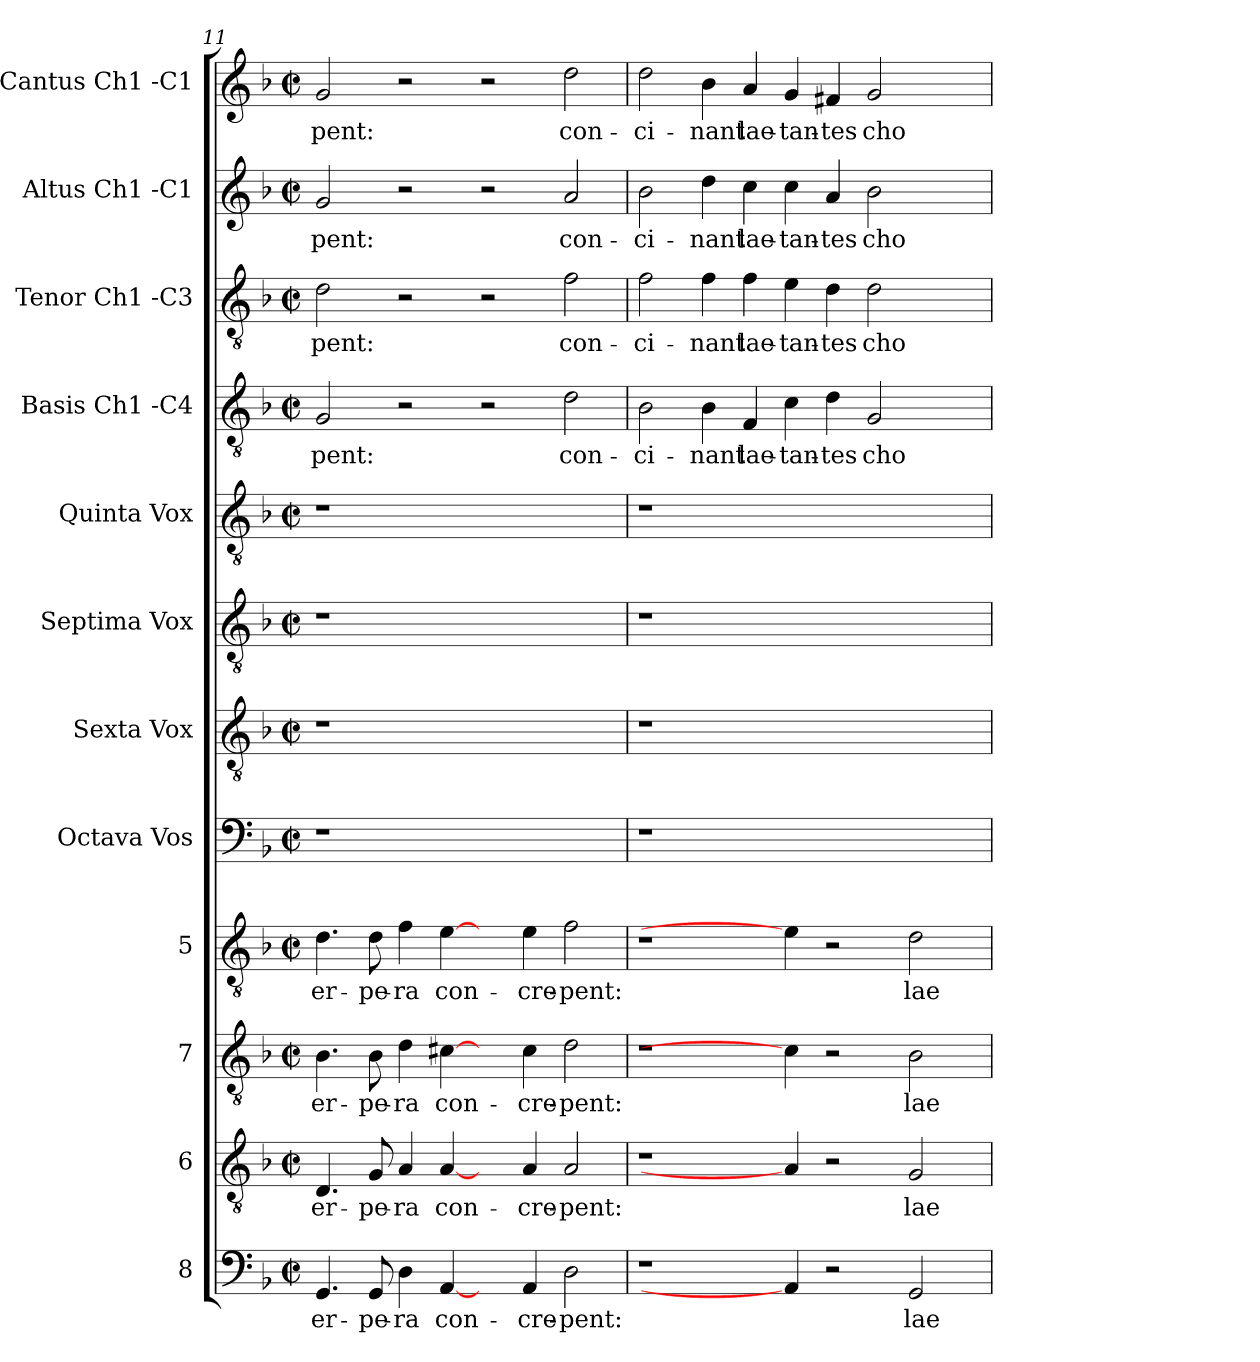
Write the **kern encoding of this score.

**kern	**text	**kern	**text	**kern	**text	**kern	**text	**kern	**kern	**kern	**kern	**kern	**text	**kern	**text	**kern	**text	**kern	**text
*part12	*part12	*part11	*part11	*part10	*part10	*part9	*part9	*part8	*part7	*part6	*part5	*part4	*part4	*part3	*part3	*part2	*part2	*part1	*part1
*staff12	*staff12	*staff11	*staff11	*staff10	*staff10	*staff9	*staff9	*staff8	*staff7	*staff6	*staff5	*staff4	*staff4	*staff3	*staff3	*staff2	*staff2	*staff1	*staff1
*I"8	*	*I"6	*	*I"7	*	*I"5	*	*I"Octava  Vos	*I"Sexta  Vox	*I"Septima  Vox	*I"Quinta  Vox	*I"Basis  Ch1 -C4	*	*I"Tenor  Ch1 -C3	*	*I"Altus  Ch1 -C1	*	*I"Cantus  Ch1 -C1	*
*	*	*	*	*	*	*	*	*	*	*	*	*I'B	*	*I'T	*	*I'A	*	*I'C	*
*clefF4	*	*clefGv2	*	*clefGv2	*	*clefGv2	*	*clefF4	*clefGv2	*clefGv2	*clefGv2	*clefGv2	*	*clefGv2	*	*clefG2	*	*clefG2	*
*k[b-]	*	*k[b-]	*	*k[b-]	*	*k[b-]	*	*k[b-]	*k[b-]	*k[b-]	*k[b-]	*k[b-]	*	*k[b-]	*	*k[b-]	*	*k[b-]	*
*F:	*	*F:	*	*F:	*	*F:	*	*F:	*F:	*F:	*F:	*F:	*	*F:	*	*F:	*	*F:	*
*M2/2	*	*M2/2	*	*M2/2	*	*M2/2	*	*M2/2	*M2/2	*M2/2	*M2/2	*M2/2	*	*M2/2	*	*M2/2	*	*M2/2	*
*met(c|)	*	*met(c|)	*	*met(c|)	*	*met(c|)	*	*met(c|)	*met(c|)	*met(c|)	*met(c|)	*met(c|)	*	*met(c|)	*	*met(c|)	*	*met(c|)	*
=11	=11	=11	=11	=11	=11	=11	=11	=11	=11	=11	=11	=11	=11	=11	=11	=11	=11	=11	=11
!	!LO:LY:b:cj	!	!LO:LY:b:cj	!	!LO:LY:b:cj	!	!LO:LY:b:cj	!	!	!	!	!	!LO:LY:b:cj	!	!LO:LY:b:cj	!	!LO:LY:b:cj	!	!LO:LY:b:cj
4.GG/	-er-	4.D/	-er-	4.B-\	-er-	4.d\	-er-	1r	1r	1r	1r	2G/	-pent:	2d\	-pent:	2g/	-pent:	2g/	-pent:
!	!LO:LY:b:cj	!	!LO:LY:b:cj	!	!LO:LY:b:cj	!	!LO:LY:b:cj	!	!	!	!	!	!	!	!	!	!	!	!
8GG/	-pe-	8G/	-pe-	8B-\	-pe-	8d\	-pe-	.	.	.	.	.	.	.	.	.	.	.	.
!	!LO:LY:b:cj	!	!LO:LY:b:cj	!	!LO:LY:b:cj	!	!LO:LY:b:cj	!	!	!	!	!	!	!	!	!	!	!	!
4D\	-ra	4A/	-ra	4d\	-ra	4f\	-ra	.	.	.	.	2r	.	2r	.	2r	.	2r	.
!	!LO:LY:b:cj	!	!LO:LY:b:cj	!	!LO:LY:b:cj	!	!LO:LY:b:cj	!	!	!	!	!	!	!	!	!	!	!	!
[4AA/	con-	[4A/	con-	[4c#X\	con-	[4e\	con-	.	.	.	.	.	.	.	.	.	.	.	.
4ryy	.	4ryy	.	4ryy	.	4ryy	.	1ryy	1ryy	1ryy	1ryy	2r	.	2r	.	2r	.	2r	.
!	!LO:LY:b:cj	!	!LO:LY:b:cj	!	!LO:LY:b:cj	!	!LO:LY:b:cj	!	!	!	!	!	!	!	!	!	!	!	!
4AA/	-cre-	4A/	-cre-	4c#\	-cre-	4e\	-cre-	.	.	.	.	.	.	.	.	.	.	.	.
!	!LO:LY:b:cj	!	!LO:LY:b:cj	!	!LO:LY:b:cj	!	!LO:LY:b:cj	!	!	!	!	!	!LO:LY:b:cj	!	!LO:LY:b:cj	!	!LO:LY:b:cj	!	!LO:LY:b:cj
2D\	-pent:	2A/	-pent:	2d\	-pent:	2f\	-pent:	.	.	.	.	2d\	con-	2f\	con-	2a/	con-	2dd\	con-
=12	=12	=12	=12	=12	=12	=12	=12	=12	=12	=12	=12	=12	=12	=12	=12	=12	=12	=12	=12
!	!	!	!	!	!	!	!	!	!	!	!	!	!LO:LY:b:cj	!	!LO:LY:b:cj	!	!LO:LY:b:cj	!	!LO:LY:b:cj
1r	.	1r	.	1r	.	1r	.	1r	1r	1r	1r	2B-\	-ci-	2f\	-ci-	2b-\	-ci-	2dd\	-ci-
!	!	!	!	!	!	!	!	!	!	!	!	!	!LO:LY:b:cj	!	!LO:LY:b:cj	!	!LO:LY:b:cj	!	!LO:LY:b:cj
.	.	.	.	.	.	.	.	.	.	.	.	4B-\	-nant	4f\	-nant	4dd\	-nant	4b-\	-nant
!	!	!	!	!	!	!	!	!	!	!	!	!	!LO:LY:b:cj	!	!LO:LY:b:cj	!	!LO:LY:b:cj	!	!LO:LY:b:cj
.	.	.	.	.	.	.	.	.	.	.	.	4F/	lae-	4f\	lae-	4cc\	lae-	4a/	lae-
!	!	!	!	!	!	!	!	!	!	!	!	!	!LO:LY:b:cj	!	!LO:LY:b:cj	!	!LO:LY:b:cj	!	!LO:LY:b:cj
4AA/]	.	4A/]	.	4c#\]	.	4e\]	.	1ryy	1ryy	1ryy	1ryy	4c\	-tan-	4e\	-tan-	4cc\	-tan-	4g/	-tan-
!	!	!	!	!	!	!	!	!	!	!	!	!	!LO:LY:b:cj	!	!LO:LY:b:cj	!	!LO:LY:b:cj	!	!LO:LY:b:cj
2r	.	2r	.	2r	.	2r	.	.	.	.	.	4d\	-tes	4d\	-tes	4a/	-tes	4f#X/	-tes
!	!	!	!	!	!	!	!	!	!	!	!	!	!LO:LY:b:cj	!	!LO:LY:b:cj	!	!LO:LY:b:cj	!	!LO:LY:b:cj
.	.	.	.	.	.	.	.	.	.	.	.	2G/	cho-	2d\	cho-	2b-\	cho-	2g/	cho-
!	!LO:LY:b:cj	!	!LO:LY:b:cj	!	!LO:LY:b:cj	!	!LO:LY:b:cj	!	!	!	!	!	!	!	!	!	!	!	!
2GG/	lae-	2G/	lae-	2B-\	lae-	2d\	lae-	.	.	.	.	.	.	.	.	.	.	.	.
.	.	.	.	.	.	.	.	4ryy	4ryy	4ryy	4ryy	4ryy	.	4ryy	.	4ryy	.	4ryy	.
=	=	=	=	=	=	=	=	=	=	=	=	=	=	=	=	=	=	=	=
*-	*-	*-	*-	*-	*-	*-	*-	*-	*-	*-	*-	*-	*-	*-	*-	*-	*-	*-	*-
